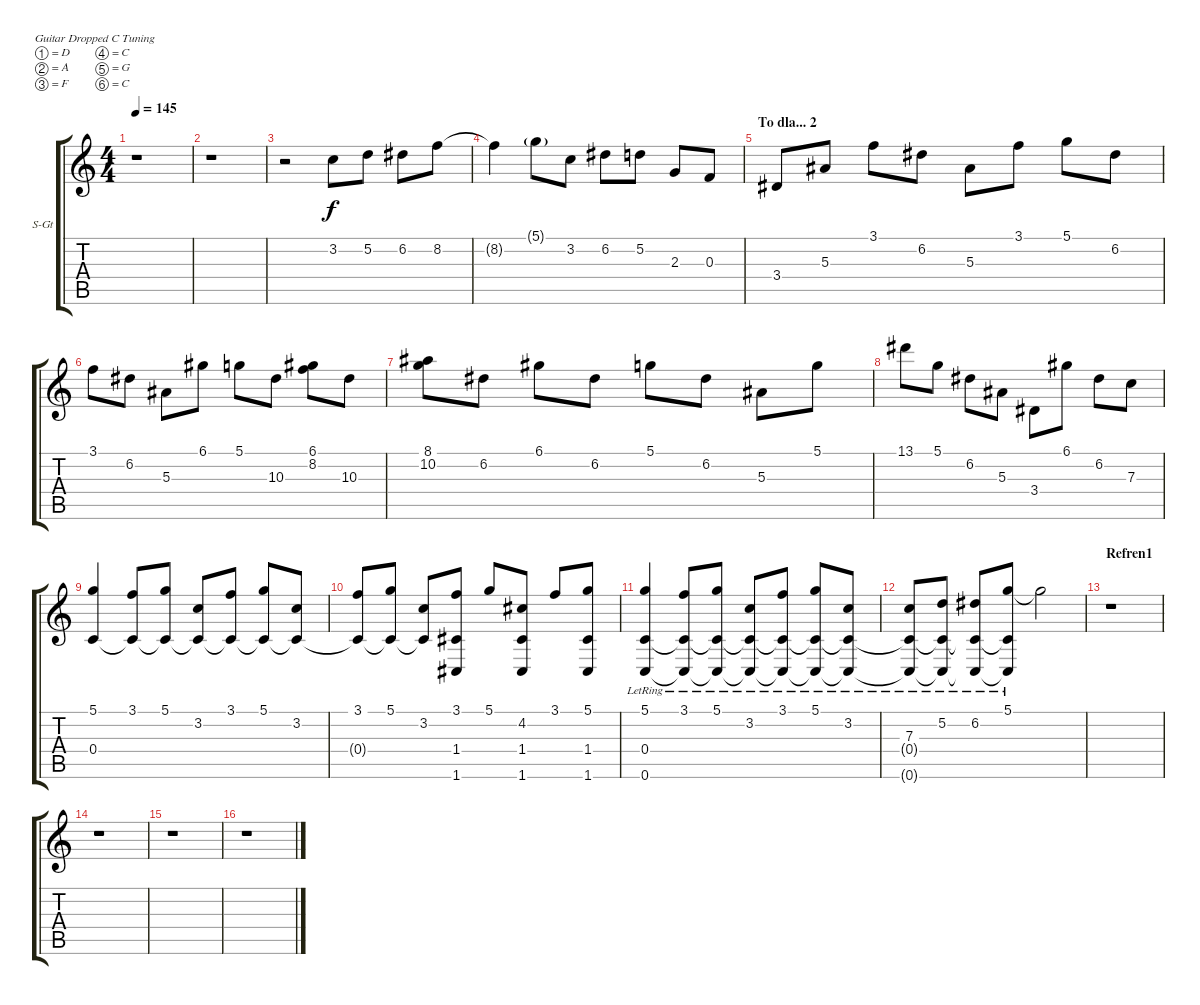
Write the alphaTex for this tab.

\bracketExtendMode groupsimilarinstruments
\firstSystemTrackNameOrientation horizontal
\otherSystemsTrackNameOrientation horizontal
\track ("Pianino" "S-Gt") {instrument acousticgrandpiano}
\staff {score tabs}
\tuning (D4 A3 F3 C3 G2 C2)
\displaytranspose 12
\ts (4 4)
\tempo 145
\clef g2
\ks c
r.1{dy f} |
r.1 |
r.2 3.2.8 5.2.8 6.2.8 8.2.8 |
8.2{t}.4 5.1{g}.8 3.2.8 6.2.8 5.2.8 2.3.8 0.3.8 |
\section ("" "To dla... 2")
3.4.8 5.3.8 3.1.8 6.2.8 5.3.8 3.1.8 5.1.8 6.2.8 |
3.1.8 6.2.8 5.3.8 6.1.8 5.1.8 10.3.8 (6.1 8.2).8 10.3.8 |
(8.1 10.2).8 6.2.8 6.1.8 6.2.8 5.1.8 6.2.8 5.3.8 5.1.8 |
13.1.8 5.1.8 6.2.8 5.3.8 3.4.8 6.1.8 6.2.8 7.3.8 |
(5.1 0.4).4 (3.1 0.4{t}).8 (5.1 0.4{t}).8 (3.2 0.4{t}).8 (3.1 0.4{t}).8 (5.1 0.4{t}).8 (3.2 0.4{t}).8 |
(3.1 0.4{t}).8 (5.1 0.4{t}).8 (3.2 0.4{t}).8 (3.1 1.4 1.6).8 5.1.8 (4.2 1.4 1.6).8 3.1.8 (5.1 1.4 1.6).8 |
(5.1 0.4{lr} 0.6{lr}).4 (3.1 0.6{lr t} 0.4{lr t}).8 (5.1 0.6{lr t} 0.4{lr t}).8 (3.2 0.6{lr t} 0.4{lr t}).8 (3.1 0.6{lr t} 0.4{lr t}).8 (5.1 0.6{lr t} 0.4{lr t}).8 (3.2 0.6{lr t} 0.4{lr t}).8 |
(7.3 0.6{lr t} 0.4{lr t}).8 (5.2 0.4{lr t} 0.6{lr t}).8 (6.2 0.4{lr t} 0.6{lr t}).8 (5.1 0.4{lr t} 0.6{lr t}).8 5.1{t}.2 |
\section ("" "Refren1")
r.1 |
r.1 |
r.1 |
r.1
